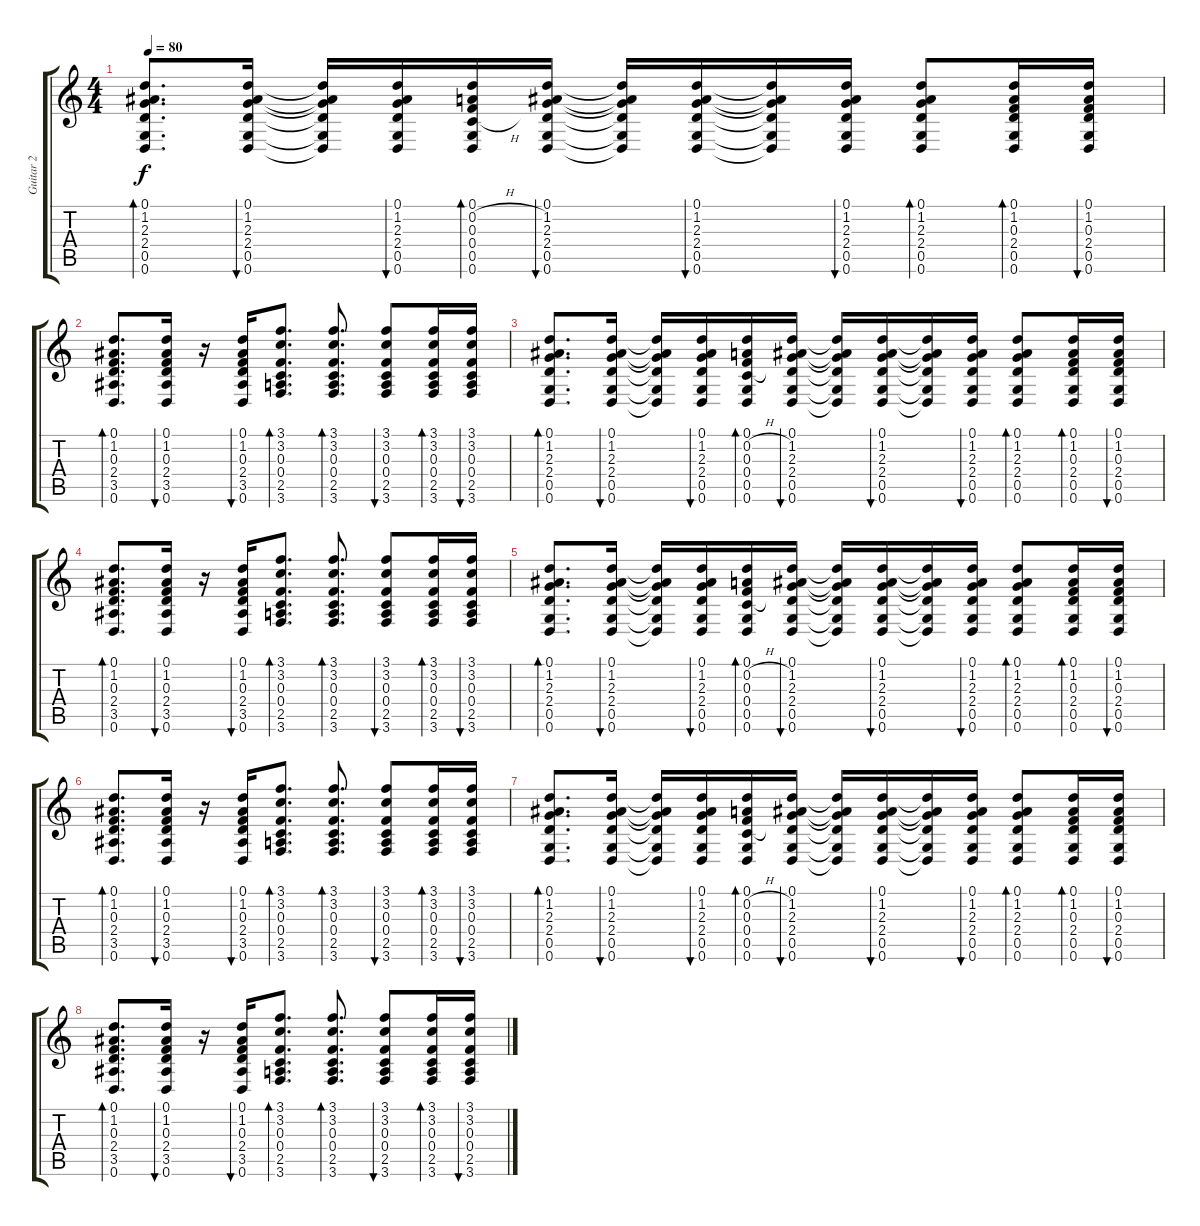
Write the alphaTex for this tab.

\track ("Guitar 2" "Guitar 2") {instrument acousticguitarsteel}
\staff {score tabs}
\tuning (D4 A3 F3 C3 G2 D2) {hide}
\ts (4 4)
\tempo 80
\clef g2
\ks c
(0.1 1.2 2.3 2.4 0.5 0.6).8{d bd 30 dy f} (0.1 1.2 2.3 2.4 0.5 0.6).16{bu 30} (0.1{t} 1.2{t} 2.3{t} 2.4{t} 0.5{t} 0.6{t}).16 (0.1 1.2 2.3 2.4 0.5 0.6).16{bu 30} (0.1 0.2{h} 0.3{h} 0.4{h} 0.5 0.6).16{bd 30} (0.1 1.2 2.3 2.4 0.5 0.6).16{bu 30} (0.1{t} 1.2{t} 2.3{t} 2.4{t} 0.5{t} 0.6{t}).16 (0.1 1.2 2.3 2.4 0.5 0.6).16{bu 30} (0.1{t} 1.2{t} 2.3{t} 2.4{t} 0.5{t} 0.6{t}).16 (0.1 1.2 2.3 2.4 0.5 0.6).16{bu 30} (0.1 1.2 2.3 2.4 0.5 0.6).8{bd 30} (0.1 1.2 0.3 2.4 0.5 0.6).16{bd 30} (0.1 1.2 0.3 2.4 0.5 0.6).16{bu 30} |
(0.1 1.2 0.3 2.4 3.5 0.6).8{d bd 30} (0.1 1.2 0.3 2.4 3.5 0.6).16{bu 30} r.16 (0.1 1.2 0.3 2.4 3.5 0.6).16{bu 30} (3.1 3.2 0.3 0.4 2.5 3.6).8{d bd 30} (3.1 3.2 0.3 0.4 2.5 3.6).8{d bd 30} (3.1 3.2 0.3 0.4 2.5 3.6).8{bu 30} (3.1 3.2 0.3 0.4 2.5 3.6).16{bd 30} (3.1 3.2 0.3 0.4 2.5 3.6).16{bu 30} |
(0.1 1.2 2.3 2.4 0.5 0.6).8{d bd 30} (0.1 1.2 2.3 2.4 0.5 0.6).16{bu 30} (0.1{t} 1.2{t} 2.3{t} 2.4{t} 0.5{t} 0.6{t}).16 (0.1 1.2 2.3 2.4 0.5 0.6).16{bu 30} (0.1 0.2{h} 0.3{h} 0.4{h} 0.5 0.6).16{bd 30} (0.1 1.2 2.3 2.4 0.5 0.6).16{bu 30} (0.1{t} 1.2{t} 2.3{t} 2.4{t} 0.5{t} 0.6{t}).16 (0.1 1.2 2.3 2.4 0.5 0.6).16{bu 30} (0.1{t} 1.2{t} 2.3{t} 2.4{t} 0.5{t} 0.6{t}).16 (0.1 1.2 2.3 2.4 0.5 0.6).16{bu 30} (0.1 1.2 2.3 2.4 0.5 0.6).8{bd 30} (0.1 1.2 0.3 2.4 0.5 0.6).16{bd 30} (0.1 1.2 0.3 2.4 0.5 0.6).16{bu 30} |
(0.1 1.2 0.3 2.4 3.5 0.6).8{d bd 30} (0.1 1.2 0.3 2.4 3.5 0.6).16{bu 30} r.16 (0.1 1.2 0.3 2.4 3.5 0.6).16{bu 30} (3.1 3.2 0.3 0.4 2.5 3.6).8{d bd 30} (3.1 3.2 0.3 0.4 2.5 3.6).8{d bd 30} (3.1 3.2 0.3 0.4 2.5 3.6).8{bu 30} (3.1 3.2 0.3 0.4 2.5 3.6).16{bd 30} (3.1 3.2 0.3 0.4 2.5 3.6).16{bu 30} |
(0.1 1.2 2.3 2.4 0.5 0.6).8{d bd 30} (0.1 1.2 2.3 2.4 0.5 0.6).16{bu 30} (0.1{t} 1.2{t} 2.3{t} 2.4{t} 0.5{t} 0.6{t}).16 (0.1 1.2 2.3 2.4 0.5 0.6).16{bu 30} (0.1 0.2{h} 0.3{h} 0.4{h} 0.5 0.6).16{bd 30} (0.1 1.2 2.3 2.4 0.5 0.6).16{bu 30} (0.1{t} 1.2{t} 2.3{t} 2.4{t} 0.5{t} 0.6{t}).16 (0.1 1.2 2.3 2.4 0.5 0.6).16{bu 30} (0.1{t} 1.2{t} 2.3{t} 2.4{t} 0.5{t} 0.6{t}).16 (0.1 1.2 2.3 2.4 0.5 0.6).16{bu 30} (0.1 1.2 2.3 2.4 0.5 0.6).8{bd 30} (0.1 1.2 0.3 2.4 0.5 0.6).16{bd 30} (0.1 1.2 0.3 2.4 0.5 0.6).16{bu 30} |
(0.1 1.2 0.3 2.4 3.5 0.6).8{d bd 30} (0.1 1.2 0.3 2.4 3.5 0.6).16{bu 30} r.16 (0.1 1.2 0.3 2.4 3.5 0.6).16{bu 30} (3.1 3.2 0.3 0.4 2.5 3.6).8{d bd 30} (3.1 3.2 0.3 0.4 2.5 3.6).8{d bd 30} (3.1 3.2 0.3 0.4 2.5 3.6).8{bu 30} (3.1 3.2 0.3 0.4 2.5 3.6).16{bd 30} (3.1 3.2 0.3 0.4 2.5 3.6).16{bu 30} |
(0.1 1.2 2.3 2.4 0.5 0.6).8{d bd 30} (0.1 1.2 2.3 2.4 0.5 0.6).16{bu 30} (0.1{t} 1.2{t} 2.3{t} 2.4{t} 0.5{t} 0.6{t}).16 (0.1 1.2 2.3 2.4 0.5 0.6).16{bu 30} (0.1 0.2{h} 0.3{h} 0.4{h} 0.5 0.6).16{bd 30} (0.1 1.2 2.3 2.4 0.5 0.6).16{bu 30} (0.1{t} 1.2{t} 2.3{t} 2.4{t} 0.5{t} 0.6{t}).16 (0.1 1.2 2.3 2.4 0.5 0.6).16{bu 30} (0.1{t} 1.2{t} 2.3{t} 2.4{t} 0.5{t} 0.6{t}).16 (0.1 1.2 2.3 2.4 0.5 0.6).16{bu 30} (0.1 1.2 2.3 2.4 0.5 0.6).8{bd 30} (0.1 1.2 0.3 2.4 0.5 0.6).16{bd 30} (0.1 1.2 0.3 2.4 0.5 0.6).16{bu 30} |
(0.1 1.2 0.3 2.4 3.5 0.6).8{d bd 30} (0.1 1.2 0.3 2.4 3.5 0.6).16{bu 30} r.16 (0.1 1.2 0.3 2.4 3.5 0.6).16{bu 30} (3.1 3.2 0.3 0.4 2.5 3.6).8{d bd 30} (3.1 3.2 0.3 0.4 2.5 3.6).8{d bd 30} (3.1 3.2 0.3 0.4 2.5 3.6).8{bu 30} (3.1 3.2 0.3 0.4 2.5 3.6).16{bd 30} (3.1 3.2 0.3 0.4 2.5 3.6).16{bu 30}
